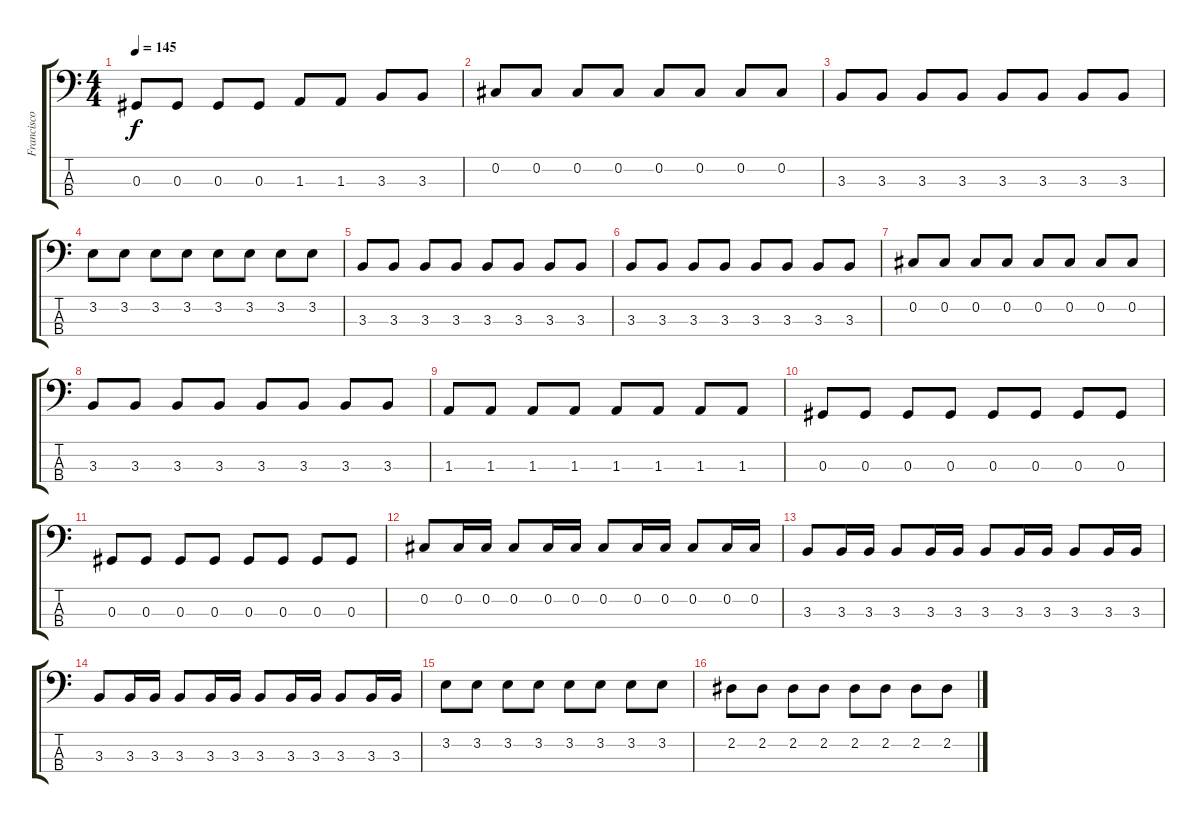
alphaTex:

\track ("Francisco Fidalgo" "Francisco ") {instrument electricbasspick}
\staff {score tabs}
\tuning (Gb2 Db2 Ab1 Eb1) {hide}
\ts (4 4)
\tempo 145
\clef f4
\ks c
0.3.8{dy f} 0.3.8 0.3.8 0.3.8 1.3.8 1.3.8 3.3.8 3.3.8 |
0.2.8 0.2.8 0.2.8 0.2.8 0.2.8 0.2.8 0.2.8 0.2.8 |
3.3.8 3.3.8 3.3.8 3.3.8 3.3.8 3.3.8 3.3.8 3.3.8 |
3.2.8 3.2.8 3.2.8 3.2.8 3.2.8 3.2.8 3.2.8 3.2.8 |
3.3.8 3.3.8 3.3.8 3.3.8 3.3.8 3.3.8 3.3.8 3.3.8 |
3.3.8 3.3.8 3.3.8 3.3.8 3.3.8 3.3.8 3.3.8 3.3.8 |
0.2.8 0.2.8 0.2.8 0.2.8 0.2.8 0.2.8 0.2.8 0.2.8 |
3.3.8 3.3.8 3.3.8 3.3.8 3.3.8 3.3.8 3.3.8 3.3.8 |
1.3.8 1.3.8 1.3.8 1.3.8 1.3.8 1.3.8 1.3.8 1.3.8 |
0.3.8 0.3.8 0.3.8 0.3.8 0.3.8 0.3.8 0.3.8 0.3.8 |
0.3.8 0.3.8 0.3.8 0.3.8 0.3.8 0.3.8 0.3.8 0.3.8 |
0.2.8 0.2.16 0.2.16 0.2.8 0.2.16 0.2.16 0.2.8 0.2.16 0.2.16 0.2.8 0.2.16 0.2.16 |
3.3.8 3.3.16 3.3.16 3.3.8 3.3.16 3.3.16 3.3.8 3.3.16 3.3.16 3.3.8 3.3.16 3.3.16 |
3.3.8 3.3.16 3.3.16 3.3.8 3.3.16 3.3.16 3.3.8 3.3.16 3.3.16 3.3.8 3.3.16 3.3.16 |
3.2.8 3.2.8 3.2.8 3.2.8 3.2.8 3.2.8 3.2.8 3.2.8 |
2.2.8 2.2.8 2.2.8 2.2.8 2.2.8 2.2.8 2.2.8 2.2.8
